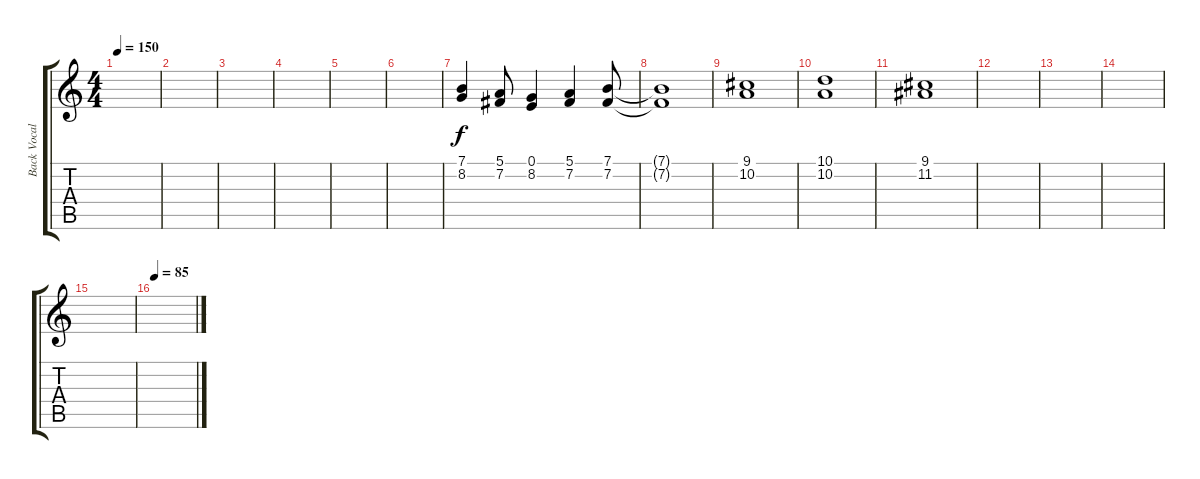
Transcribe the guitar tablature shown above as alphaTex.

\track ("Back Vocals" "Back Vocal") {instrument lead6voice}
\staff {score tabs}
\tuning (E4 B3 G3 D3 A2 E2) {hide}
\ts (4 4)
\tempo 150
\clef g2
\ks c
|
|
|
|
|
|
(7.1 8.2).4 (5.1 7.2).8 (0.1 8.2).4 (5.1 7.2).4 (7.1 7.2).8 |
(7.1{t} 7.2{t}).1 |
(9.1 10.2).1 |
(10.1 10.2).1 |
(9.1 11.2).1 |
|
|
|
|
\tempo 85
